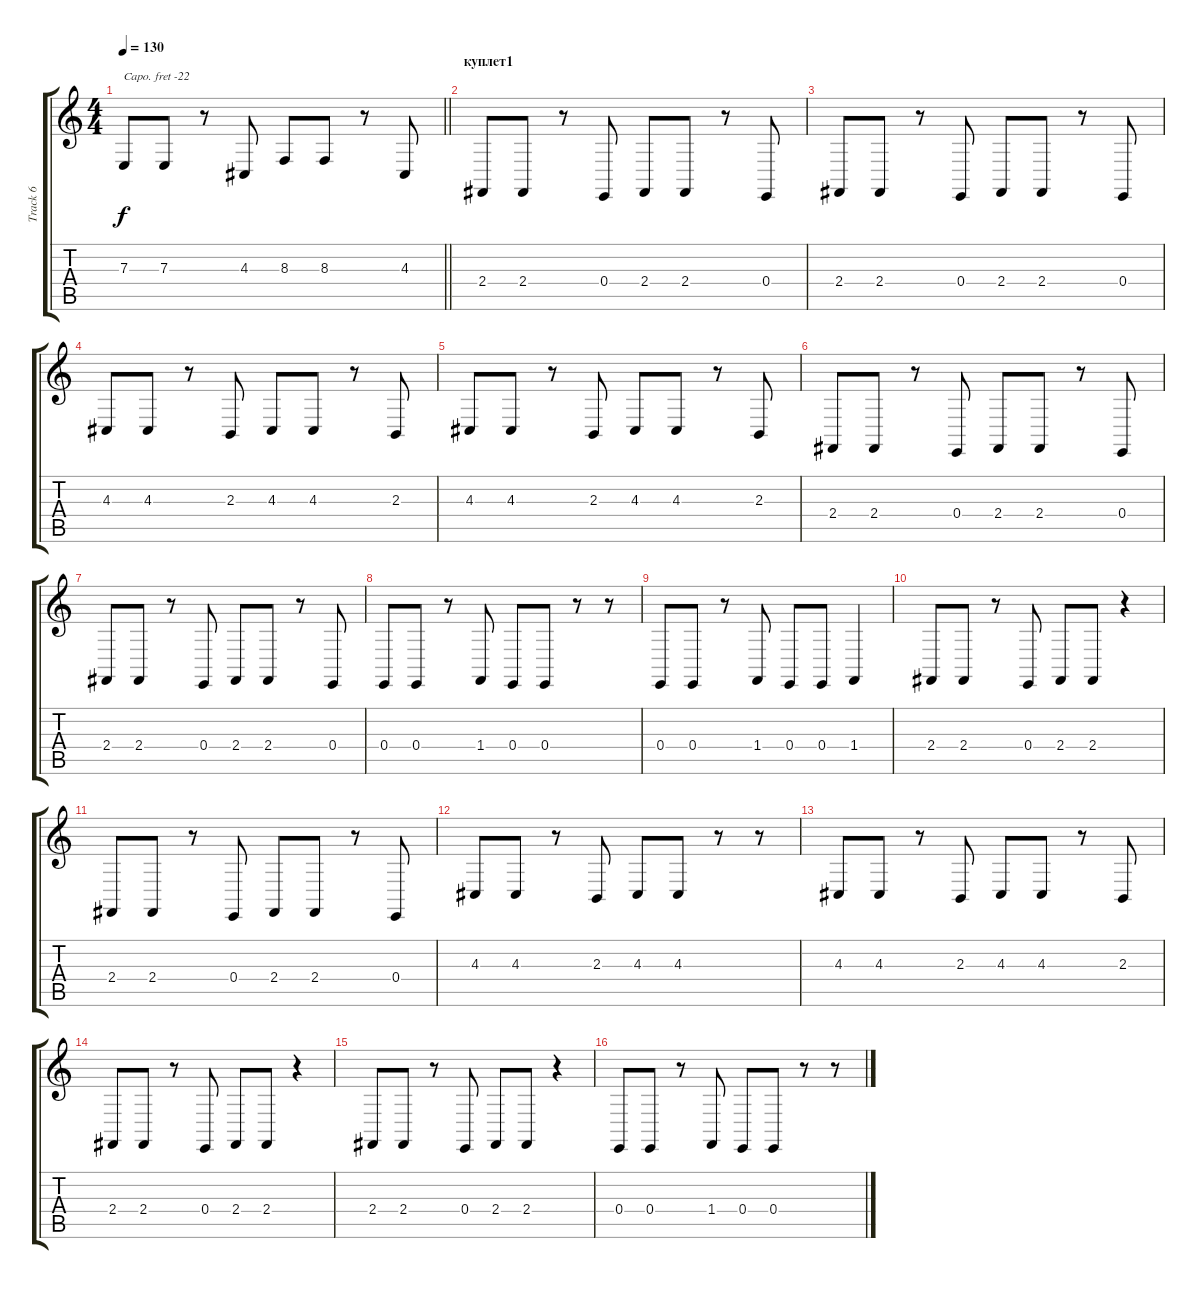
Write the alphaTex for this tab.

\track ("Track 6" "Track 6") {instrument electricbassfinger}
\staff {score tabs}
\capo -22
\tuning (E4 B3 G3 D3 A2 E2) {hide}
\ts (4 4)
\tempo 130
\clef g2
\barLineRight lightlight
\ks c
7.3.8{dy f} 7.3.8 r.8 4.3.8 8.3.8 8.3.8 r.8 4.3.8 |
\section ("" "куплет1")
2.4.8 2.4.8 r.8 0.4.8 2.4.8 2.4.8 r.8 0.4.8 |
2.4.8 2.4.8 r.8 0.4.8 2.4.8 2.4.8 r.8 0.4.8 |
4.3.8 4.3.8 r.8 2.3.8 4.3.8 4.3.8 r.8 2.3.8 |
4.3.8 4.3.8 r.8 2.3.8 4.3.8 4.3.8 r.8 2.3.8 |
2.4.8 2.4.8 r.8 0.4.8 2.4.8 2.4.8 r.8 0.4.8 |
2.4.8 2.4.8 r.8 0.4.8 2.4.8 2.4.8 r.8 0.4.8 |
0.4.8 0.4.8 r.8 1.4.8 0.4.8 0.4.8 r.8 r.8 |
0.4.8 0.4.8 r.8 1.4.8 0.4.8 0.4.8 1.4.4 |
2.4.8 2.4.8 r.8 0.4.8 2.4.8 2.4.8 r.4 |
2.4.8 2.4.8 r.8 0.4.8 2.4.8 2.4.8 r.8 0.4.8 |
4.3.8 4.3.8 r.8 2.3.8 4.3.8 4.3.8 r.8 r.8 |
4.3.8 4.3.8 r.8 2.3.8 4.3.8 4.3.8 r.8 2.3.8 |
2.4.8 2.4.8 r.8 0.4.8 2.4.8 2.4.8 r.4 |
2.4.8 2.4.8 r.8 0.4.8 2.4.8 2.4.8 r.4 |
0.4.8 0.4.8 r.8 1.4.8 0.4.8 0.4.8 r.8 r.8
